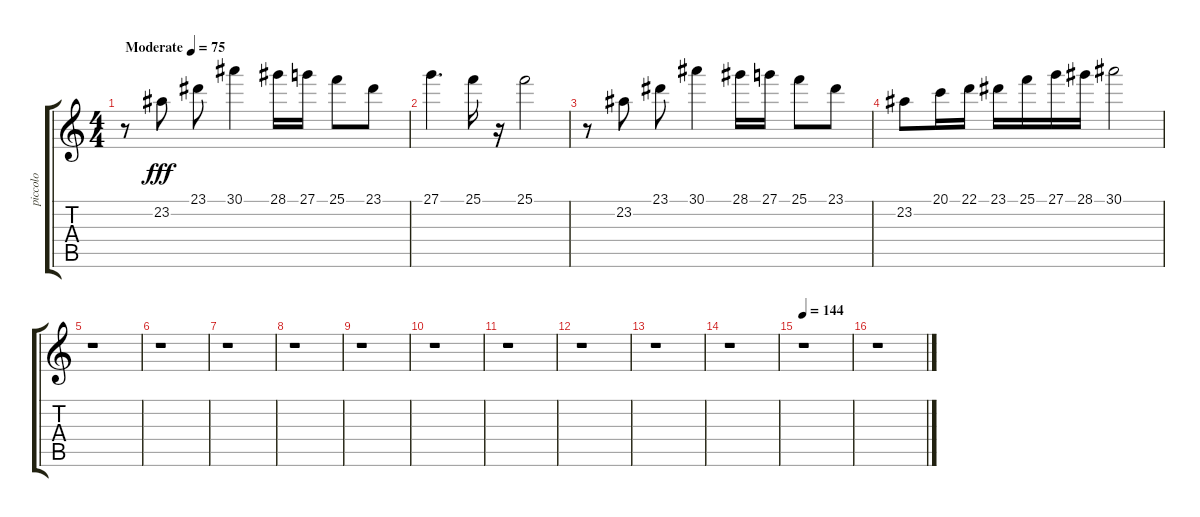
\track ("piccolo" "piccolo") {instrument piccolo}
\staff {score tabs}
\tuning (E4 B3 G3 D3 A2 E2) {hide}
\ts (4 4)
\tempo (75 "Moderate")
\clef g2
\ks c
r.8{dy fff instrument piccolo} 23.2.8 23.1.8 30.1.4 28.1.16 27.1.16 25.1.8 23.1.8 |
27.1.4{d} 25.1.16 r.16 25.1.2 |
r.8 23.2.8 23.1.8 30.1.4 28.1.16 27.1.16 25.1.8 23.1.8 |
23.2.8 20.1.16 22.1.16 23.1.16 25.1.16 27.1.16 28.1.16 30.1.2 |
r.1 |
r.1 |
r.1 |
r.1 |
r.1 |
r.1 |
r.1 |
r.1 |
r.1 |
r.1 |
\tempo 144
r.1 |
r.1
